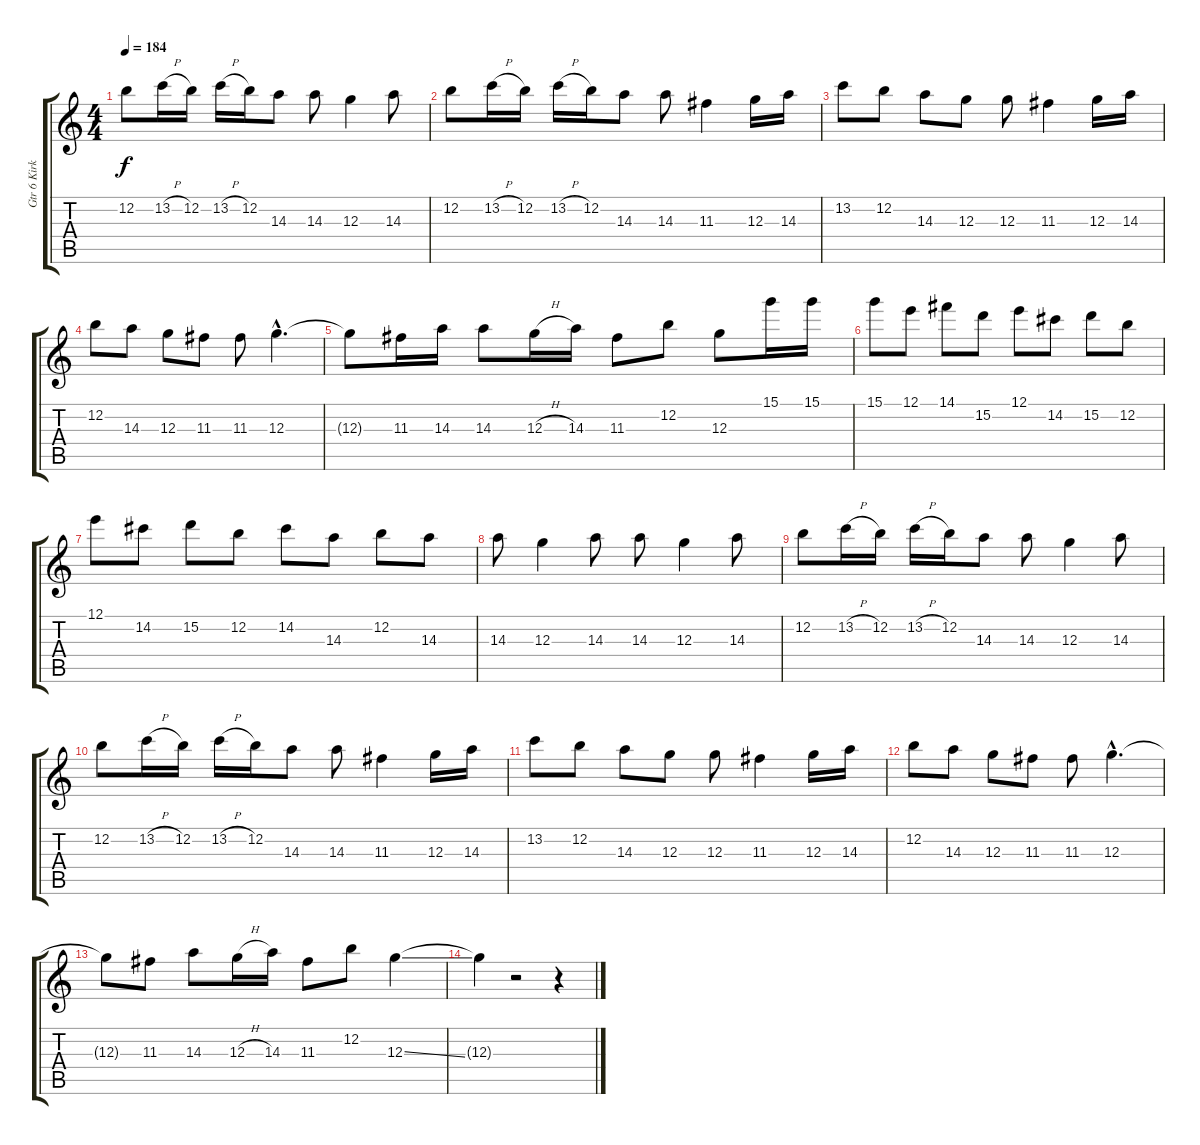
\track ("Gtr 6 Kirk" "Gtr 6 Kirk") {instrument overdrivenguitar}
\staff {score tabs}
\tuning (E4 B3 G3 D3 A2 E2) {hide}
\ts (4 4)
\tempo 184
\clef g2
\ks c
12.2.8{dy f} 13.2{h}.16 12.2.16 13.2{h}.16 12.2.16 14.3.8 14.3.8 12.3.4 14.3.8 |
12.2.8 13.2{h}.16 12.2.16 13.2{h}.16 12.2.16 14.3.8 14.3.8 11.3.4 12.3.16 14.3.16 |
13.2.8 12.2.8 14.3.8 12.3.8 12.3.8 11.3.4 12.3.16 14.3.16 |
12.2.8 14.3.8 12.3.8 11.3.8 11.3.8 12.3{hac}.4{d} |
12.3{t}.8 11.3.16 14.3.16 14.3.8 12.3{h}.16 14.3.16 11.3.8 12.2.8 12.3.8 15.1.16 15.1.16 |
15.1.8 12.1.8 14.1.8 15.2.8 12.1.8 14.2.8 15.2.8 12.2.8 |
12.1.8 14.2.8 15.2.8 12.2.8 14.2.8 14.3.8 12.2.8 14.3.8 |
14.3.8 12.3.4 14.3.8 14.3.8 12.3.4 14.3.8 |
12.2.8 13.2{h}.16 12.2.16 13.2{h}.16 12.2.16 14.3.8 14.3.8 12.3.4 14.3.8 |
12.2.8 13.2{h}.16 12.2.16 13.2{h}.16 12.2.16 14.3.8 14.3.8 11.3.4 12.3.16 14.3.16 |
13.2.8 12.2.8 14.3.8 12.3.8 12.3.8 11.3.4 12.3.16 14.3.16 |
12.2.8 14.3.8 12.3.8 11.3.8 11.3.8 12.3{hac}.4{d} |
12.3{t}.8 11.3.8 14.3.8 12.3{h}.16 14.3.16 11.3.8 12.2.8 12.3{ss}.4 |
12.3{t}.4 r.2 r.4
